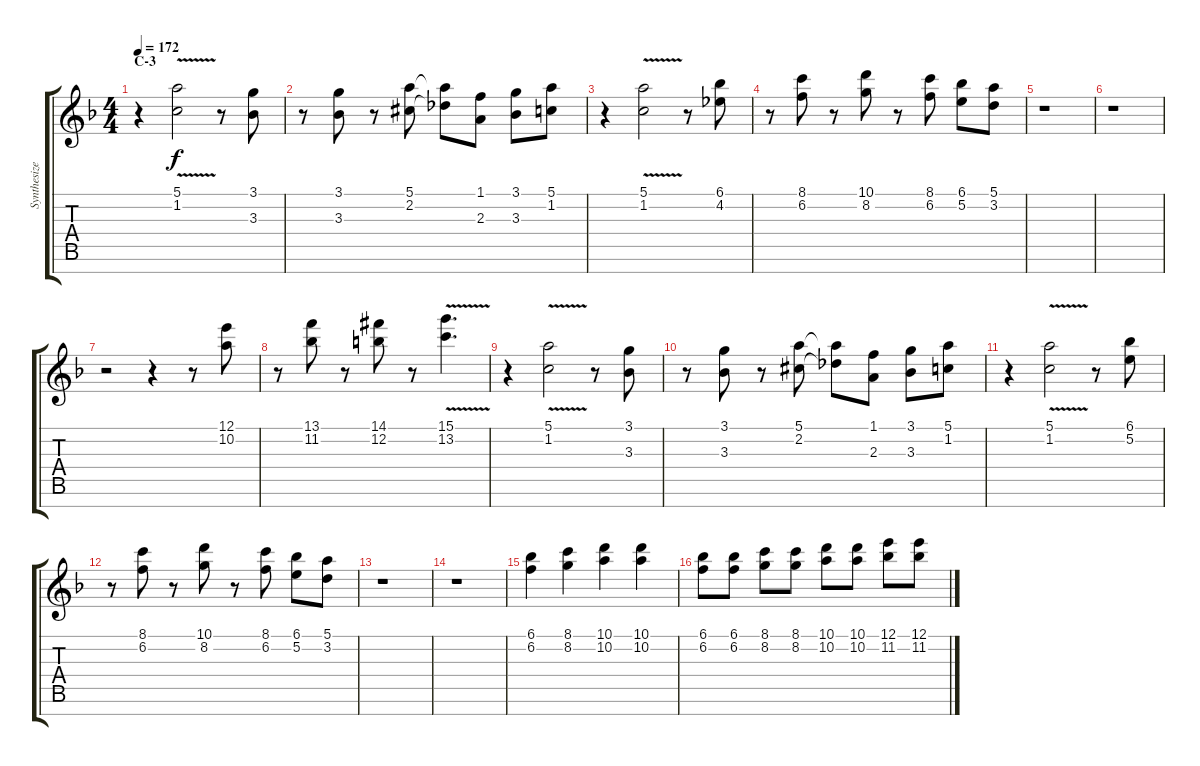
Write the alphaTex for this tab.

\track ("Synthesizer I" "Synthesize") {instrument lead2sawtooth}
\staff {score tabs}
\tuning (E5 B4 G4 D4 A3 E3 B2) {hide}
\ts (4 4)
\section ("" "C-3")
\tempo 172
\clef g2
\ks f
r.4{dy f} (5.1 1.2{v}).2 r.8 (3.1 3.3).8 |
r.8 (3.1 3.3).8 r.8 (5.1 2.2{acc #}).8 (5.1{t} 2.2{t}).8 (1.1 2.3).8 (3.1 3.3).8 (5.1 1.2).8 |
r.4 (5.1 1.2{v}).2 r.8 (6.1 4.2).8 |
r.8 (8.1 6.2).8 r.8 (10.1 8.2).8 r.8 (8.1 6.2).8 (6.1 5.2).8 (5.1 3.2).8 |
r.1 |
r.1 |
r.2 r.4 r.8 (12.1 10.2).8 |
r.8 (13.1 11.2).8 r.8 (14.1{acc #} 12.2).8 r.8 (15.1 13.2{v}).4{d} |
r.4 (5.1 1.2{v}).2 r.8 (3.1 3.3).8 |
r.8 (3.1 3.3).8 r.8 (5.1 2.2{acc #}).8 (5.1{t} 2.2{t}).8 (1.1 2.3).8 (3.1 3.3).8 (5.1 1.2).8 |
r.4 (5.1 1.2{v}).2 r.8 (6.1 5.2).8 |
r.8 (8.1 6.2).8 r.8 (10.1 8.2).8 r.8 (8.1 6.2).8 (6.1 5.2).8 (5.1 3.2).8 |
r.1 |
r.1 |
(6.1 6.2).4 (8.1 8.2).4 (10.1 10.2).4 (10.1 10.2).4 |
(6.1 6.2).8 (6.1 6.2).8 (8.1 8.2).8 (8.1 8.2).8 (10.1 10.2).8 (10.1 10.2).8 (12.1 11.2).8 (12.1 11.2).8
